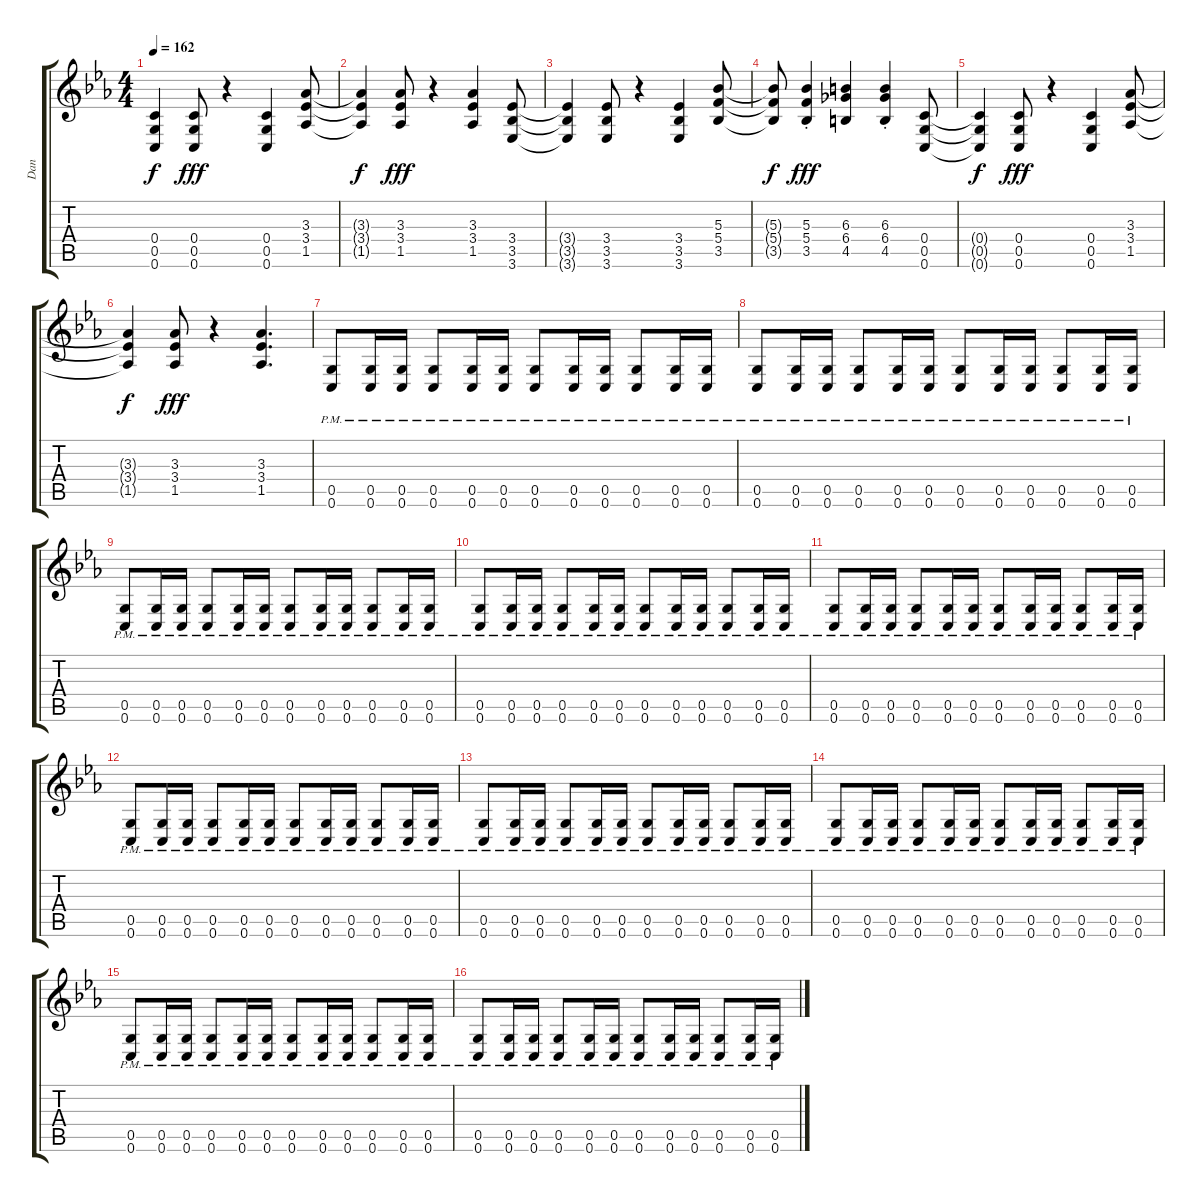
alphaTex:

\track ("Dan" "Dan") {instrument overdrivenguitar}
\staff {score tabs}
\tuning (D4 A3 F3 C3 G2 C2) {hide}
\ts (4 4)
\tempo 162
\clef g2
\ks cminor
(0.4{t} 0.5{t} 0.6{t}).4{dy f} (0.4 0.5 0.6).8{dy fff} r.4 (0.4 0.5 0.6).4 (3.3 3.4 1.5).8 |
(3.3{t} 3.4{t} 1.5{t}).4{dy f} (3.3 3.4 1.5).8{dy fff} r.4 (3.3 3.4 1.5).4 (3.4 3.5 3.6).8 |
(3.4{t} 3.5{t} 3.6{t}).4 (3.4 3.5 3.6).8 r.4 (3.4 3.5 3.6).4 (5.3 5.4 3.5).8 |
(5.3{t} 5.4{t} 3.5{t}).8{dy f} (5.3{st} 5.4{st} 3.5{st}).4{dy fff} (6.3 6.4 4.5).4 (6.3{st} 6.4{st} 4.5{st}).4 (0.4 0.5 0.6).8 |
(0.4{t} 0.5{t} 0.6{t}).4{dy f} (0.4 0.5 0.6).8{dy fff} r.4 (0.4 0.5 0.6).4 (3.3 3.4 1.5).8 |
(3.3{t} 3.4{t} 1.5{t}).4{dy f} (3.3 3.4 1.5).8{dy fff} r.4 (3.3 3.4 1.5).4{d} |
(0.5{pm} 0.6{pm}).8 (0.5{pm} 0.6{pm}).16 (0.5{pm} 0.6{pm}).16 (0.5{pm} 0.6{pm}).8 (0.5{pm} 0.6{pm}).16 (0.5{pm} 0.6{pm}).16 (0.5{pm} 0.6{pm}).8 (0.5{pm} 0.6{pm}).16 (0.5{pm} 0.6{pm}).16 (0.5{pm} 0.6{pm}).8 (0.5{pm} 0.6{pm}).16 (0.5{pm} 0.6{pm}).16 |
(0.5{pm} 0.6{pm}).8 (0.5{pm} 0.6{pm}).16 (0.5{pm} 0.6{pm}).16 (0.5{pm} 0.6{pm}).8 (0.5{pm} 0.6{pm}).16 (0.5{pm} 0.6{pm}).16 (0.5{pm} 0.6{pm}).8 (0.5{pm} 0.6{pm}).16 (0.5{pm} 0.6{pm}).16 (0.5{pm} 0.6{pm}).8 (0.5{pm} 0.6{pm}).16 (0.5{pm} 0.6{pm}).16 |
(0.5{pm} 0.6{pm}).8 (0.5{pm} 0.6{pm}).16 (0.5{pm} 0.6{pm}).16 (0.5{pm} 0.6{pm}).8 (0.5{pm} 0.6{pm}).16 (0.5{pm} 0.6{pm}).16 (0.5{pm} 0.6{pm}).8 (0.5{pm} 0.6{pm}).16 (0.5{pm} 0.6{pm}).16 (0.5{pm} 0.6{pm}).8 (0.5{pm} 0.6{pm}).16 (0.5{pm} 0.6{pm}).16 |
(0.5{pm} 0.6{pm}).8 (0.5{pm} 0.6{pm}).16 (0.5{pm} 0.6{pm}).16 (0.5{pm} 0.6{pm}).8 (0.5{pm} 0.6{pm}).16 (0.5{pm} 0.6{pm}).16 (0.5{pm} 0.6{pm}).8 (0.5{pm} 0.6{pm}).16 (0.5{pm} 0.6{pm}).16 (0.5{pm} 0.6{pm}).8 (0.5{pm} 0.6{pm}).16 (0.5{pm} 0.6{pm}).16 |
(0.5{pm} 0.6{pm}).8 (0.5{pm} 0.6{pm}).16 (0.5{pm} 0.6{pm}).16 (0.5{pm} 0.6{pm}).8 (0.5{pm} 0.6{pm}).16 (0.5{pm} 0.6{pm}).16 (0.5{pm} 0.6{pm}).8 (0.5{pm} 0.6{pm}).16 (0.5{pm} 0.6{pm}).16 (0.5{pm} 0.6{pm}).8 (0.5{pm} 0.6{pm}).16 (0.5{pm} 0.6{pm}).16 |
(0.5{pm} 0.6{pm}).8 (0.5{pm} 0.6{pm}).16 (0.5{pm} 0.6{pm}).16 (0.5{pm} 0.6{pm}).8 (0.5{pm} 0.6{pm}).16 (0.5{pm} 0.6{pm}).16 (0.5{pm} 0.6{pm}).8 (0.5{pm} 0.6{pm}).16 (0.5{pm} 0.6{pm}).16 (0.5{pm} 0.6{pm}).8 (0.5{pm} 0.6{pm}).16 (0.5{pm} 0.6{pm}).16 |
(0.5{pm} 0.6{pm}).8 (0.5{pm} 0.6{pm}).16 (0.5{pm} 0.6{pm}).16 (0.5{pm} 0.6{pm}).8 (0.5{pm} 0.6{pm}).16 (0.5{pm} 0.6{pm}).16 (0.5{pm} 0.6{pm}).8 (0.5{pm} 0.6{pm}).16 (0.5{pm} 0.6{pm}).16 (0.5{pm} 0.6{pm}).8 (0.5{pm} 0.6{pm}).16 (0.5{pm} 0.6{pm}).16 |
(0.5{pm} 0.6{pm}).8 (0.5{pm} 0.6{pm}).16 (0.5{pm} 0.6{pm}).16 (0.5{pm} 0.6{pm}).8 (0.5{pm} 0.6{pm}).16 (0.5{pm} 0.6{pm}).16 (0.5{pm} 0.6{pm}).8 (0.5{pm} 0.6{pm}).16 (0.5{pm} 0.6{pm}).16 (0.5{pm} 0.6{pm}).8 (0.5{pm} 0.6{pm}).16 (0.5{pm} 0.6{pm}).16 |
(0.5{pm} 0.6{pm}).8 (0.5{pm} 0.6{pm}).16 (0.5{pm} 0.6{pm}).16 (0.5{pm} 0.6{pm}).8 (0.5{pm} 0.6{pm}).16 (0.5{pm} 0.6{pm}).16 (0.5{pm} 0.6{pm}).8 (0.5{pm} 0.6{pm}).16 (0.5{pm} 0.6{pm}).16 (0.5{pm} 0.6{pm}).8 (0.5{pm} 0.6{pm}).16 (0.5{pm} 0.6{pm}).16 |
(0.5{pm} 0.6{pm}).8 (0.5{pm} 0.6{pm}).16 (0.5{pm} 0.6{pm}).16 (0.5{pm} 0.6{pm}).8 (0.5{pm} 0.6{pm}).16 (0.5{pm} 0.6{pm}).16 (0.5{pm} 0.6{pm}).8 (0.5{pm} 0.6{pm}).16 (0.5{pm} 0.6{pm}).16 (0.5{pm} 0.6{pm}).8 (0.5{pm} 0.6{pm}).16 (0.5{pm} 0.6{pm}).16
